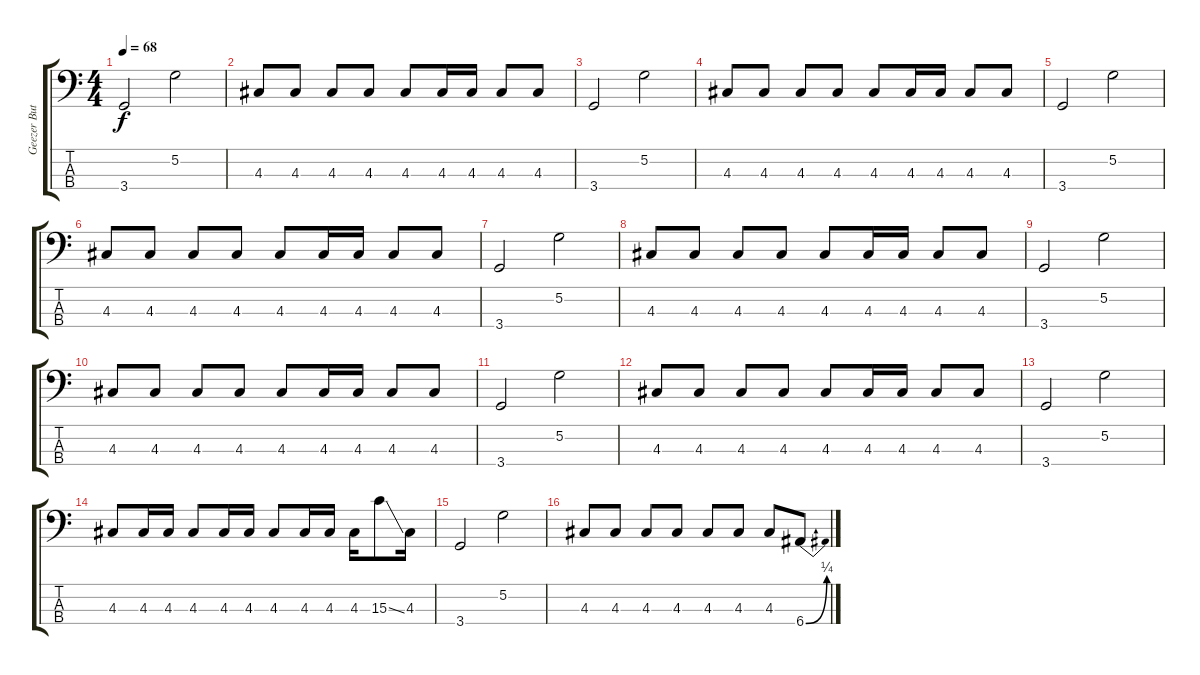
\track ("Geezer Butler - Bass" "Geezer But") {instrument electricbassfinger}
\staff {score tabs}
\tuning (G2 D2 A1 E1) {hide}
\ts (4 4)
\tempo 68
\clef f4
\ks c
3.4.2{dy f} 5.2.2 |
4.3.8 4.3.8 4.3.8 4.3.8 4.3.8 4.3.16 4.3.16 4.3.8 4.3.8 |
3.4.2 5.2.2 |
4.3.8 4.3.8 4.3.8 4.3.8 4.3.8 4.3.16 4.3.16 4.3.8 4.3.8 |
3.4.2 5.2.2 |
4.3.8 4.3.8 4.3.8 4.3.8 4.3.8 4.3.16 4.3.16 4.3.8 4.3.8 |
3.4.2 5.2.2 |
4.3.8 4.3.8 4.3.8 4.3.8 4.3.8 4.3.16 4.3.16 4.3.8 4.3.8 |
3.4.2 5.2.2 |
4.3.8 4.3.8 4.3.8 4.3.8 4.3.8 4.3.16 4.3.16 4.3.8 4.3.8 |
3.4.2 5.2.2 |
4.3.8 4.3.8 4.3.8 4.3.8 4.3.8 4.3.16 4.3.16 4.3.8 4.3.8 |
3.4.2 5.2.2 |
4.3.8 4.3.16 4.3.16 4.3.8 4.3.16 4.3.16 4.3.8 4.3.16 4.3.16 4.3.16 15.3{ss}.8 4.3.16 |
3.4.2 5.2.2 |
4.3.8 4.3.8 4.3.8 4.3.8 4.3.8 4.3.8 4.3.8 6.4{be (bend 0 0 60 1)}.8
